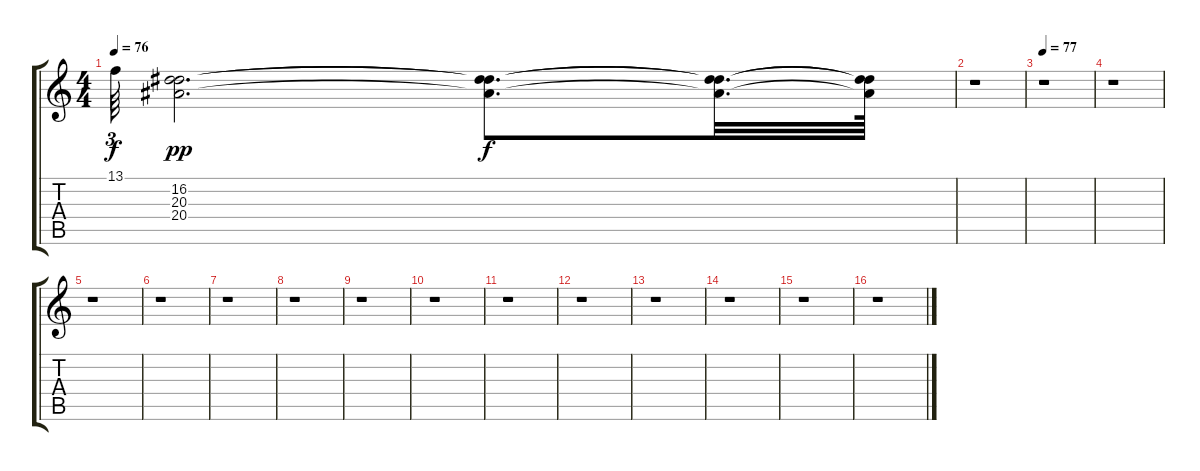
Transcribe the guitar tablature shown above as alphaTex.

\track "" {instrument panflute}
\staff {score tabs}
\tuning (E4 B3 G3 D3 A2 E2) {hide}
\ts (4 4)
\tempo 76
\clef g2
\ks c
13.1{t}.64{tu (3 2) dy f} (16.2 20.3 20.4).2{d dy pp} (16.2{t} 20.3{t} 20.4{t}).8{d dy f} (16.2{t} 20.3{t} 20.4{t}).32{d} (16.2{t} 20.3{t} 20.4{t}).64 |
r.1 |
\tempo 77
r.1 |
r.1 |
r.1 |
r.1 |
r.1 |
r.1 |
r.1 |
r.1 |
r.1 |
r.1 |
r.1 |
r.1 |
r.1 |
r.1
